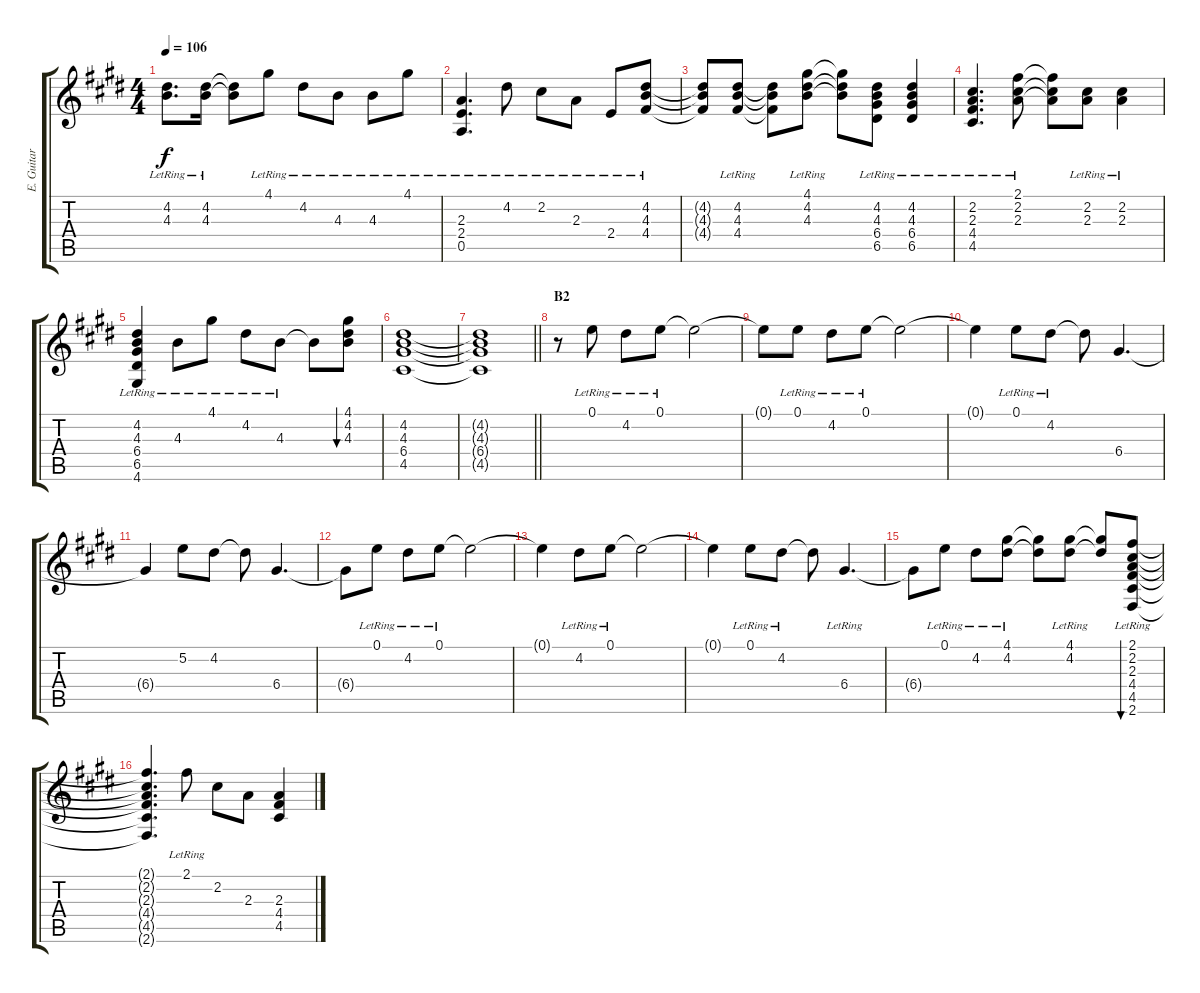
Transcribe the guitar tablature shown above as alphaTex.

\track ("E. Guitar I" "E. Guitar ") {instrument overdrivenguitar}
\staff {score tabs}
\tuning (E4 B3 G3 D3 A2 E2) {hide}
\ts (4 4)
\tempo 106
\clef g2
\ks e
(4.2{lr} 4.3{lr}).8{d dy f} (4.2{lr} 4.3{lr}).16 (4.2{t} 4.3{t}).8 4.1{lr}.8 4.2{lr}.8 4.3{lr}.8 4.3{lr}.8 4.1{lr}.8 |
(2.3{lr} 2.4{lr} 0.5{lr}).4{d} 4.2{lr}.8 2.2{lr}.8 2.3{lr}.8 2.4{lr}.8 (4.2{lr} 4.3{lr} 4.4{lr}).8 |
(4.2{t} 4.3{t} 4.4{t}).8 (4.2{lr} 4.3{lr} 4.4{lr}).8 (4.2{t} 4.3{t} 4.4{t}).8 (4.1{lr} 4.2{lr} 4.3{lr}).8 (4.1{t} 4.2{t} 4.3{t}).8 (4.2{lr} 4.3{lr} 6.4{lr} 6.5{lr}).8 (4.2{lr} 4.3{lr} 6.4{lr} 6.5{lr}).4 |
(2.2{lr} 2.3{lr} 4.4{lr} 4.5{lr}).4{d} (2.1{lr} 2.2{lr} 2.3{lr}).8 (2.1{t} 2.2{t} 2.3{t}).8 (2.2{lr} 2.3{lr}).8 (2.2{lr} 2.3{lr}).4 |
(4.2{lr} 4.3{lr} 6.4{lr} 6.5{lr} 4.6{lr}).4 4.3{lr}.8 4.1{lr}.8 4.2{lr}.8 4.3{lr}.8 4.3{t}.8 (4.1 4.2 4.3).8{bu 120} |
(4.2 4.3 6.4 4.5).1 |
\barLineRight lightlight
(4.2{t} 4.3{t} 6.4{t} 4.5{t}).1 |
\section ("" "B2")
r.8 0.1{lr}.8 4.2{lr}.8 0.1{lr}.8 0.1{t}.2 |
0.1{t}.8 0.1{lr}.8 4.2{lr}.8 0.1{lr}.8 0.1{t}.2 |
0.1{t}.4 0.1{lr}.8 4.2{lr}.8 4.2{t}.8 6.4.4{d} |
6.4{t}.4 5.2.8 4.2.8 4.2{t}.8 6.4.4{d} |
6.4{t}.8 0.1{lr}.8 4.2{lr}.8 0.1{lr}.8 0.1{t}.2 |
0.1{t}.4 4.2{lr}.8 0.1{lr}.8 0.1{t}.2 |
0.1{t}.4 0.1{lr}.8 4.2{lr}.8 4.2{t}.8 6.4{lr}.4{d} |
6.4{t}.8 0.1{lr}.8 4.2{lr}.8 (4.1{lr} 4.2{lr}).8 (4.1{t} 4.2{t}).8 (4.1{lr} 4.2{lr}).8 (4.1{t} 4.2{t}).8 (2.1 2.2{lr} 2.3 4.4 4.5 2.6).8{bu 120} |
(2.1{t} 2.2{t} 2.3{t} 4.4{t} 4.5{t} 2.6{t}).4{d} 2.1{lr}.8 2.2.8 2.3.8 (2.3 4.4 4.5).4
